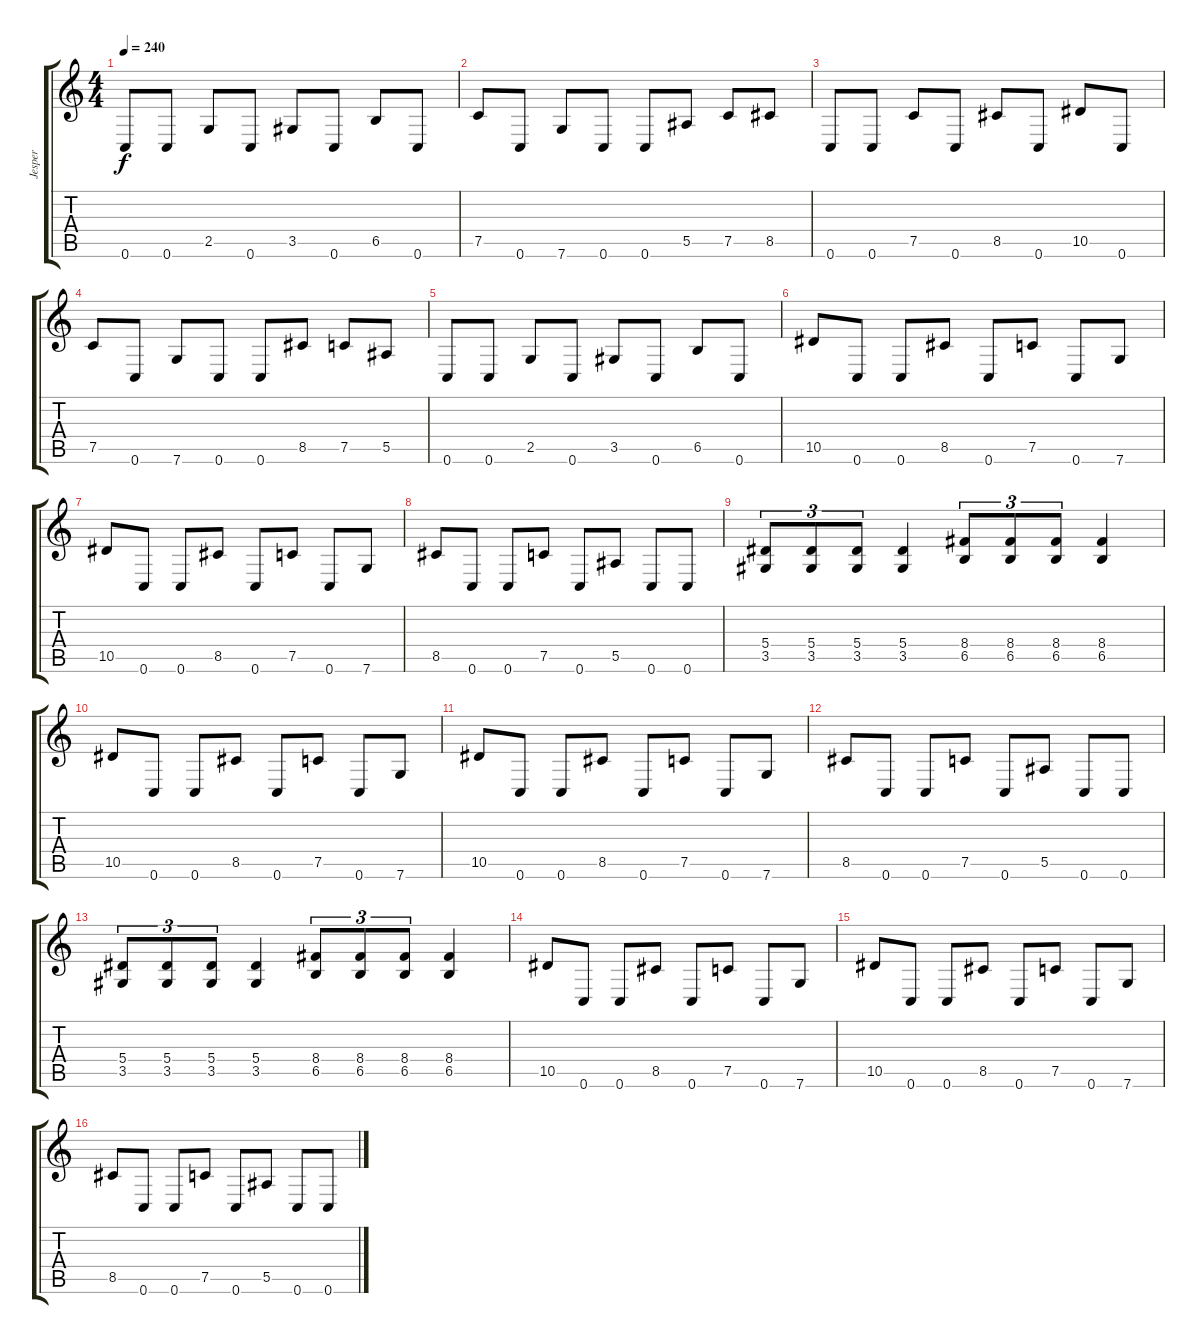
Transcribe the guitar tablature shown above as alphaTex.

\track ("Jesper" "Jesper") {instrument distortionguitar}
\staff {score tabs}
\tuning (C4 G3 Eb3 Bb2 F2 C2) {hide}
\ts (4 4)
\tempo 240
\clef g2
\ks c
0.6.8{dy f} 0.6.8 2.5.8 0.6.8 3.5.8 0.6.8 6.5.8 0.6.8 |
7.5.8 0.6.8 7.6.8 0.6.8 0.6.8 5.5.8 7.5.8 8.5.8 |
0.6.8 0.6.8 7.5.8 0.6.8 8.5.8 0.6.8 10.5.8 0.6.8 |
7.5.8 0.6.8 7.6.8 0.6.8 0.6.8 8.5.8 7.5.8 5.5.8 |
0.6.8 0.6.8 2.5.8 0.6.8 3.5.8 0.6.8 6.5.8 0.6.8 |
10.5.8 0.6.8 0.6.8 8.5.8 0.6.8 7.5.8 0.6.8 7.6.8 |
10.5.8 0.6.8 0.6.8 8.5.8 0.6.8 7.5.8 0.6.8 7.6.8 |
8.5.8 0.6.8 0.6.8 7.5.8 0.6.8 5.5.8 0.6.8 0.6.8 |
(5.4 3.5).8{tu (3 2)} (5.4 3.5).8{tu (3 2)} (5.4 3.5).8{tu (3 2)} (5.4 3.5).4 (8.4 6.5).8{tu (3 2)} (8.4 6.5).8{tu (3 2)} (8.4 6.5).8{tu (3 2)} (8.4 6.5).4 |
10.5.8 0.6.8 0.6.8 8.5.8 0.6.8 7.5.8 0.6.8 7.6.8 |
10.5.8 0.6.8 0.6.8 8.5.8 0.6.8 7.5.8 0.6.8 7.6.8 |
8.5.8 0.6.8 0.6.8 7.5.8 0.6.8 5.5.8 0.6.8 0.6.8 |
(5.4 3.5).8{tu (3 2)} (5.4 3.5).8{tu (3 2)} (5.4 3.5).8{tu (3 2)} (5.4 3.5).4 (8.4 6.5).8{tu (3 2)} (8.4 6.5).8{tu (3 2)} (8.4 6.5).8{tu (3 2)} (8.4 6.5).4 |
10.5.8 0.6.8 0.6.8 8.5.8 0.6.8 7.5.8 0.6.8 7.6.8 |
10.5.8 0.6.8 0.6.8 8.5.8 0.6.8 7.5.8 0.6.8 7.6.8 |
8.5.8 0.6.8 0.6.8 7.5.8 0.6.8 5.5.8 0.6.8 0.6.8
